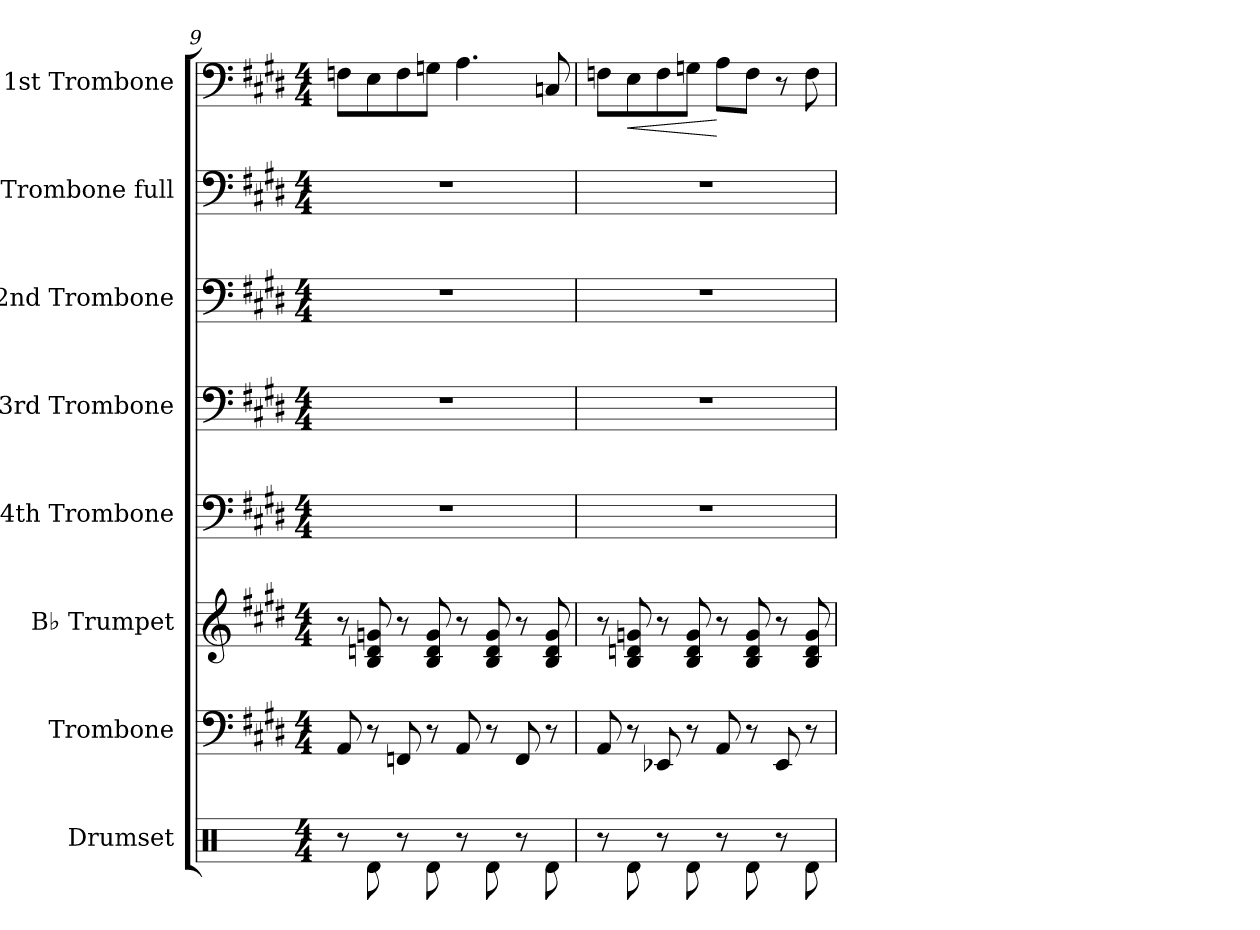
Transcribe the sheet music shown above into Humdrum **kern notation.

**kern	**kern	**kern	**kern	**kern	**kern	**kern	**kern	**dynam
*part8	*part7	*part6	*part5	*part4	*part3	*part2	*part1	*part1
*staff8	*staff7	*staff6	*staff5	*staff4	*staff3	*staff2	*staff1	*staff1
*I"Drumset	*I"Trombone	*I"B♭ Trumpet	*I"4th Trombone	*I"3rd Trombone	*I"2nd Trombone	*I"Trombone full	*I"1st Trombone	*
*I'Drs.	*I'Trb.	*I'B♭ Tpt.	*I'Trb.4	*I'Trb.3	*I'Trb.2	*I'Trb. F	*I'Trb.1	*
*clefX	*clefF4	*clefG2	*clefF4	*clefF4	*clefF4	*clefF4	*clefF4	*
*	*	*ITrd1c2	*	*	*	*	*	*
*k[]	*k[f#c#g#d#]	*k[f#c#]	*k[f#c#g#d#]	*k[f#c#g#d#]	*k[f#c#g#d#]	*k[f#c#g#d#]	*k[f#c#g#d#]	*
*M4/4	*M4/4	*M4/4	*M4/4	*M4/4	*M4/4	*M4/4	*M4/4	*
=9	=9	=9	=9	=9	=9	=9	=9	=9
8r	8AA/	8r	1r	1r	1r	1r	8Fn\L	.
8Rd\	8r	8A/ 8cn/ 8fn/	.	.	.	.	8E\	.
8r	8FFn/	8r	.	.	.	.	8F\	.
8Rd\	8r	8A/ 8c/ 8f/	.	.	.	.	8Gn\J	.
8r	8AA/	8r	.	.	.	.	4.A\	.
8Rd\	8r	8A/ 8c/ 8f/	.	.	.	.	.	.
8r	8FF/	8r	.	.	.	.	.	.
8Rd\	8r	8A/ 8c/ 8f/	.	.	.	.	8Cn/	.
!!LO:PB:g=z
=10	=10	=10	=10	=10	=10	=10	=10	=10
8r	8AA/	8r	1r	1r	1r	1r	8Fn\L	.
!	!	!	!	!	!	!	!	!LO:HP:b
8Rd\	8r	8A/ 8cn/ 8fn/	.	.	.	.	8E\	<
8r	8EE-X/	8r	.	.	.	.	8F\	.
8Rd\	8r	8A/ 8c/ 8f/	.	.	.	.	8Gn\J	.
8r	8AA/	8r	.	.	.	.	8A\L	[
8Rd\	8r	8A/ 8c/ 8f/	.	.	.	.	8F\J	.
8r	8EE-/	8r	.	.	.	.	8r	.
8Rd\	8r	8A/ 8c/ 8f/	.	.	.	.	8F\	.
=	=	=	=	=	=	=	=	=
*-	*-	*-	*-	*-	*-	*-	*-	*-
